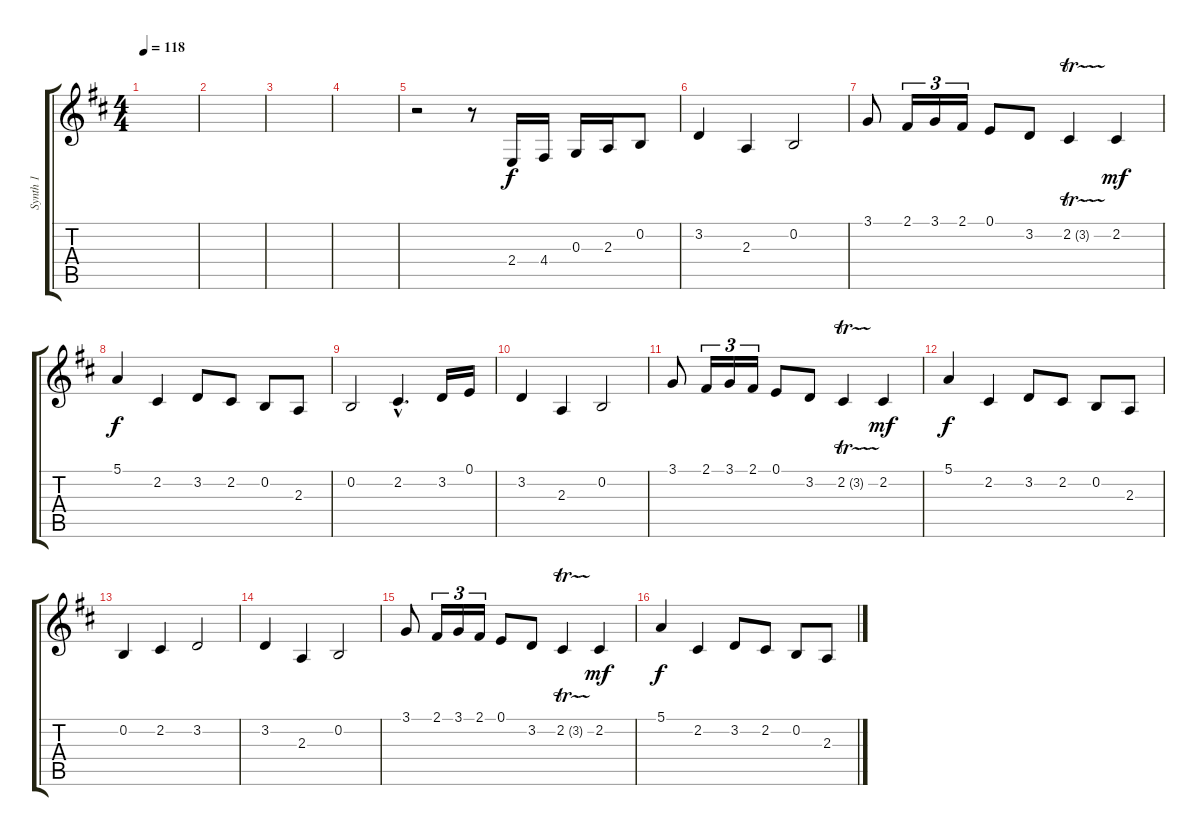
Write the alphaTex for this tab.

\track ("Synth 1" "Synth 1") {instrument stringensemble1}
\staff {score tabs}
\tuning (E4 B3 G3 D3 A2 E2) {hide}
\ts (4 4)
\tempo 118
\clef g2
\ks d
|
|
|
|
r.2 r.8 2.4.16 4.4.16 0.3.16 2.3.16 0.2.8 |
3.2.4 2.3.4 0.2.2 |
3.1.8 2.1.16{tu (3 2)} 3.1.16{tu (3 2)} 2.1.16{tu (3 2)} 0.1.8 3.2.8 2.2{tr (3 32)}.4 2.2.4{dy mf} |
5.1.4{dy f} 2.2.4 3.2.8 2.2.8 0.2.8 2.3.8 |
0.2.2 2.2{hac}.4{d} 3.2.16 0.1.16 |
3.2.4 2.3.4 0.2.2 |
3.1.8 2.1.16{tu (3 2)} 3.1.16{tu (3 2)} 2.1.16{tu (3 2)} 0.1.8 3.2.8 2.2{tr (3 32)}.4 2.2.4{dy mf} |
5.1.4{dy f} 2.2.4 3.2.8 2.2.8 0.2.8 2.3.8 |
0.2.4 2.2.4 3.2.2 |
3.2.4 2.3.4 0.2.2 |
3.1.8 2.1.16{tu (3 2)} 3.1.16{tu (3 2)} 2.1.16{tu (3 2)} 0.1.8 3.2.8 2.2{tr (3 32)}.4 2.2.4{dy mf} |
5.1.4{dy f} 2.2.4 3.2.8 2.2.8 0.2.8 2.3.8
